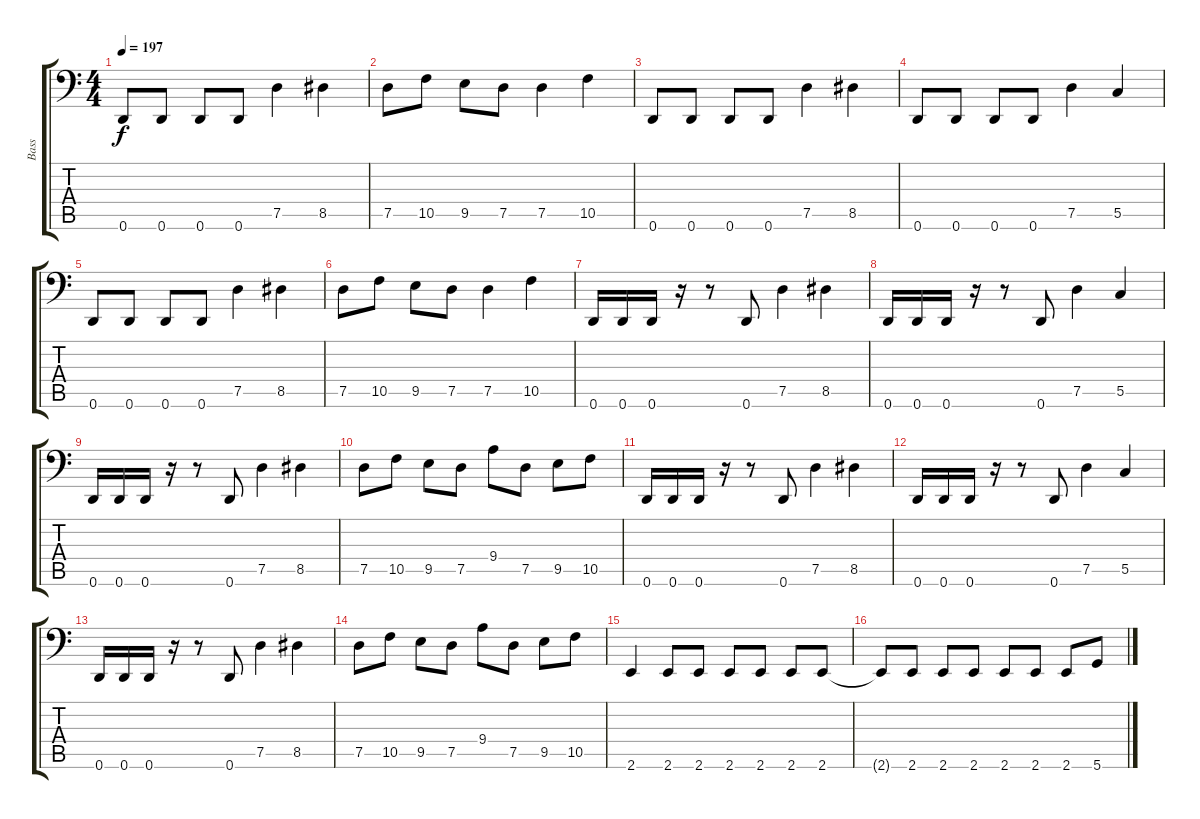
\track ("Bass" "Bass") {instrument electricbasspick}
\staff {score tabs}
\tuning (D3 A2 F2 C2 G1 D1) {hide}
\ts (4 4)
\tempo 197
\clef f4
\ks c
0.6.8{dy f} 0.6.8 0.6.8 0.6.8 7.5.4 8.5.4 |
7.5.8 10.5.8 9.5.8 7.5.8 7.5.4 10.5.4 |
0.6.8 0.6.8 0.6.8 0.6.8 7.5.4 8.5.4 |
0.6.8 0.6.8 0.6.8 0.6.8 7.5.4 5.5.4 |
0.6.8 0.6.8 0.6.8 0.6.8 7.5.4 8.5.4 |
7.5.8 10.5.8 9.5.8 7.5.8 7.5.4 10.5.4 |
0.6.16 0.6.16 0.6.16 r.16 r.8 0.6.8 7.5.4 8.5.4 |
0.6.16 0.6.16 0.6.16 r.16 r.8 0.6.8 7.5.4 5.5.4 |
0.6.16 0.6.16 0.6.16 r.16 r.8 0.6.8 7.5.4 8.5.4 |
7.5.8 10.5.8 9.5.8 7.5.8 9.4.8 7.5.8 9.5.8 10.5.8 |
0.6.16 0.6.16 0.6.16 r.16 r.8 0.6.8 7.5.4 8.5.4 |
0.6.16 0.6.16 0.6.16 r.16 r.8 0.6.8 7.5.4 5.5.4 |
0.6.16 0.6.16 0.6.16 r.16 r.8 0.6.8 7.5.4 8.5.4 |
7.5.8 10.5.8 9.5.8 7.5.8 9.4.8 7.5.8 9.5.8 10.5.8 |
2.6.4 2.6.8 2.6.8 2.6.8 2.6.8 2.6.8 2.6.8 |
2.6{t}.8 2.6.8 2.6.8 2.6.8 2.6.8 2.6.8 2.6.8 5.6.8
